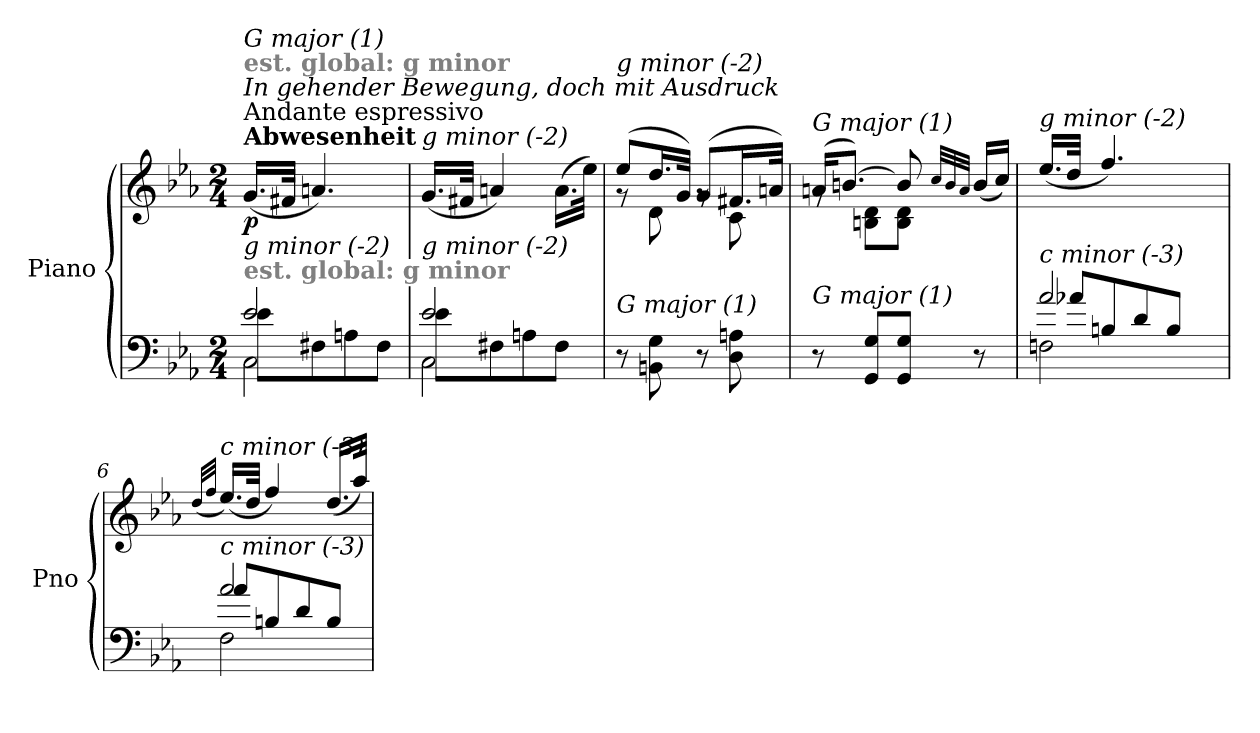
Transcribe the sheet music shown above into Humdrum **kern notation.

**kern	**kern	**dynam
*part1	*part1	*part1
*staff2	*staff1	*staff1/2
*I"Piano	*	*
*I'Pno	*	*
*clefF4	*clefG2	*
*k[b-e-a-]	*k[b-e-a-]	*
*M2/4	*M2/4	*
=1	=1	=1
*^	*	*
*	*^	*	*
!	!	!	!LO:TX:a:B:t=Abwesenheit	!
!	!	!	!LO:TX:a:t=Andante espressivo	!
!	!	!	!LO:TX:a:i:t=In gehender Bewegung, doch mit Ausdruck	!
!	!	!	!LO:TX:a:B:color=#808080:t=est. global&colon; g minor	!
!	!	!	!LO:TX:i:t=G major (1)	!
!LO:TX:a:B:color=#808080:t=est. global&colon; g minor	!	!	!	!
!LO:TX:i:t=g minor (-2)	!	!	!	!
!	!	!	!	!LO:DY:b
2e-/	8e-\L	2C\	(16.g/LL	p
.	.	.	32f#X/JJk	.
.	8F#X\	.	4.an/)	.
.	8An\	.	.	.
.	8F#\J	.	.	.
=2	=2	=2	=2	=2
!	!	!	!LO:TX:i:t=g minor (-2)	!
!LO:TX:i:t=g minor (-2)	!	!	!	!
2e-/	8e-\L	2C\	(16.g/LL	.
.	.	.	32f#X/JJk	.
.	8F#X\	.	4an/)	.
.	8An\	.	.	.
.	8F#\J	.	(>16.a\LL	.
.	.	.	32ee-\JJk)	.
*v	*v	*v	*	*
=3	=3	=3
*	*^	*
!	!LO:TX:i:t=g minor (-2)	!	!
!LO:TX:i:t=G major (1)	!	!	!
8r	(8ee-/L	8rg	.
8BBn\ 8G\	16.dd/L	8d\	.
.	32g/JJk)	.	.
8r	(8g/L	8rg	.
8D\ 8An\	16.f#X/L	8c\	.
.	32an/JJk)	.	.
=4	=4	=4	=4
*^	*	*	*
!	!	!LO:TX:i:t=G major (1)	!	!
!LO:TX:i:t=G major (1)	!	!	!	!
4.ryy	8r	(>16an/KL	8rg	.
.	.	[8.bn/J)	.	.
.	8GG/ 8G/L	.	8Bn\ 8d\L	.
.	8GG/ 8G/J	8b/]	8B\ 8d\J	.
.	.	32qcc/LLL	.	.
.	.	32qb/	.	.
.	.	32qa/JJJ	.	.
8ryy	8r	(16b/LL	8ryy	.
.	.	16cc/JJ)	.	.
=5	=5	=5	=5	=5
*^	*^	*	*	*
!	!	!	!	!LO:TX:i:t=g minor (-2)	!	!
!LO:TX:i:t=c minor (-3)	!	!	!	!	!	!
4..ryy	2a-/	8a-X/L	2Fn\	(>16.ee-/LL	4..ryy	.
.	.	.	.	32dd/JJk	.	.
.	.	8Bn/	.	4.ff/)	.	.
.	.	8d/	.	.	.	.
.	.	8B/J	.	.	.	.
16ryy	.	.	.	.	32ddyy	.
.	.	.	.	.	32ffyy	.
*v	*v	*v	*v	*	*	*
*	*v	*v	*
!!LO:LB:g=z
=6	=6	=6
.	(32qdd/LLL	.
.	32qff/JJJ	.
*^	*	*
*	*^	*	*
!	!	!	!LO:TX:i:t=c minor (-3)	!
!LO:TX:i:t=c minor (-3)	!	!	!	!
2a-/	8a-/L	2F\	(>16.ee-/LL)	.
.	.	.	32dd/JJk	.
.	8Bn/	.	4ff/)	.
.	8d/	.	.	.
.	8B/J	.	(16.dd/LL	.
.	.	.	32aa-/JJk)	.
*v	*v	*v	*	*
=	=	=
*-	*-	*-
